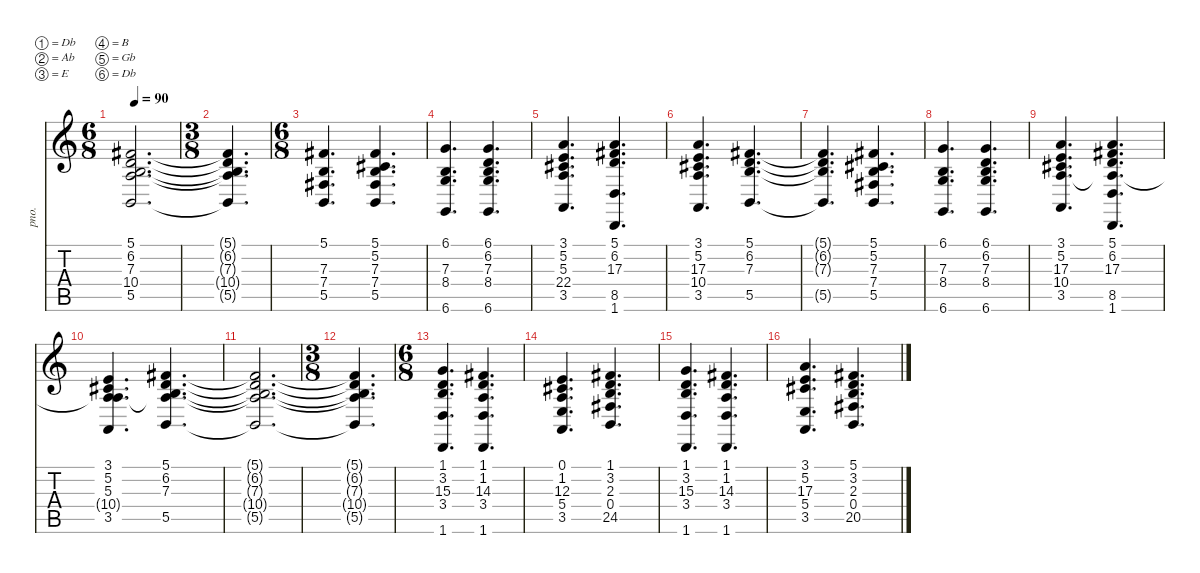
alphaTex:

\defaultSystemsLayout 4
\hideDynamics
\bracketExtendMode nobrackets
\otherSystemsTrackNameOrientation horizontal
\track ("Tuomas Holopainen" "pno.") {instrument acousticgrandpiano}
\staff {score tabs}
\tuning (Db4 Ab3 E3 B2 Gb2 Db2)
\ts (6 8)
\tempo 90
\clef g2
\ks c
(5.1{t acc #} 6.2{t} 7.3{t} 5.5{t} 10.4{t}).2{d dy f} |
\ts (3 8)
\beaming (8 3)
(5.1{t acc #} 6.2{t} 7.3{t} 10.4{t} 5.5{t}).4{d} |
\ts (6 8)
\beaming (8 3 3)
(5.1{acc #} 7.3 7.4{acc #} 5.5).4{d} (5.1{acc #} 5.2{acc #} 7.3 7.4{acc #} 5.5).4{d} |
(6.1 7.3 8.4 6.6).4{d} (6.1 6.2 7.3 8.4 6.6).4{d} |
(3.1 5.2{acc #} 5.3 22.4 3.5).4{d} (5.1{acc #} 6.2 17.3 8.5 1.6).4{d} |
(3.1 5.2{acc #} 17.3 10.4 3.5).4{d} (5.1{acc #} 6.2 7.3 5.5).4{d} |
(5.1{t acc #} 6.2{t} 7.3{t} 5.5{t}).4{d} (5.1{acc #} 5.2{acc #} 7.3 7.4{acc #} 5.5).4{d} |
(6.1 7.3 8.4 6.6).4{d} (6.1 6.2 7.3 8.4 6.6).4{d} |
(3.1 5.2{acc #} 17.3 10.4 3.5).4{d} (5.1{acc #} 6.2 17.3 8.5 1.6 10.4{t}).4{d} |
(3.1 5.2{acc #} 5.3 3.5 10.4{t}).4{d} (5.1{acc #} 6.2 7.3 5.5 10.4{t}).4{d} |
(5.1{t acc #} 6.2{t} 7.3{t} 5.5{t} 10.4{t}).2{d} |
\ts (3 8)
\beaming (8 3)
(5.1{t acc #} 6.2{t} 7.3{t} 10.4{t} 5.5{t}).4{d} |
\ts (6 8)
\beaming (8 3 3)
(1.1 3.2 15.3 3.4 1.6).4{d} (1.1 1.2 14.3{acc #} 3.4 1.6).4{d} |
(0.1{acc #} 1.2 12.3 5.4 3.5).4{d} (1.1 3.2 2.3{acc #} 0.4 24.5{acc #}).4{d} |
(1.1 3.2 15.3 3.4 1.6).4{d} (1.1 1.2 14.3{acc #} 3.4 1.6).4{d} |
(3.1 5.2{acc #} 17.3 5.4 3.5).4{d} (5.1{acc #} 3.2 2.3{acc #} 0.4 20.5).4{d}
